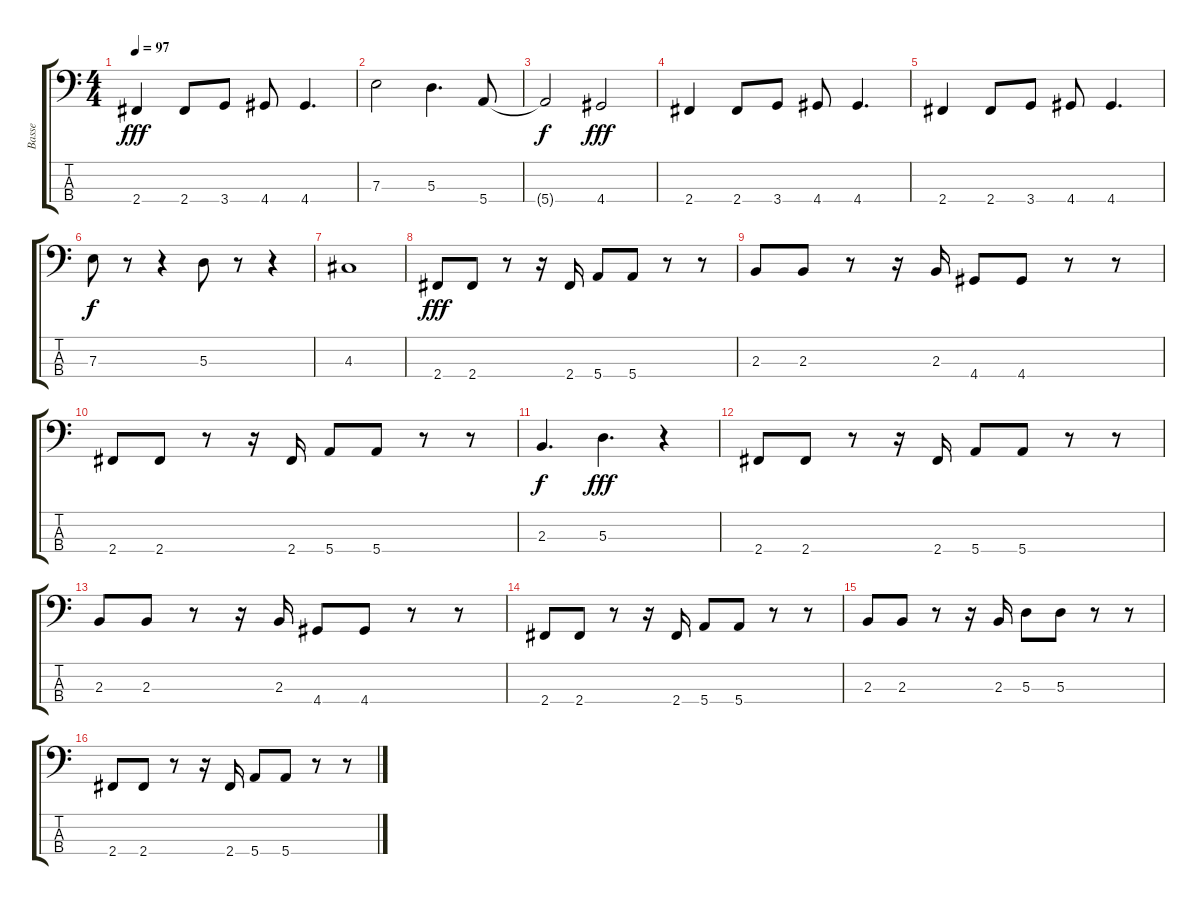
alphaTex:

\track ("Basse" "Basse") {instrument electricbassfinger}
\staff {score tabs}
\tuning (G2 D2 A1 E1) {hide}
\ts (4 4)
\tempo 97
\clef f4
\ks c
2.4.4{dy fff} 2.4.8 3.4.8 4.4.8 4.4.4{d} |
7.3.2 5.3.4{d} 5.4.8 |
5.4{t}.2{dy f} 4.4.2{dy fff} |
2.4.4 2.4.8 3.4.8 4.4.8 4.4.4{d} |
2.4.4 2.4.8 3.4.8 4.4.8 4.4.4{d} |
7.3.8{dy f} r.8 r.4 5.3.8 r.8 r.4 |
4.3.1 |
2.4.8{dy fff} 2.4.8 r.8 r.16 2.4.16 5.4.8 5.4.8 r.8 r.8 |
2.3.8 2.3.8 r.8 r.16 2.3.16 4.4.8 4.4.8 r.8 r.8 |
2.4.8 2.4.8 r.8 r.16 2.4.16 5.4.8 5.4.8 r.8 r.8 |
2.3.4{d dy f} 5.3.4{d dy fff} r.4 |
2.4.8 2.4.8 r.8 r.16 2.4.16 5.4.8 5.4.8 r.8 r.8 |
2.3.8 2.3.8 r.8 r.16 2.3.16 4.4.8 4.4.8 r.8 r.8 |
2.4.8 2.4.8 r.8 r.16 2.4.16 5.4.8 5.4.8 r.8 r.8 |
2.3.8 2.3.8 r.8 r.16 2.3.16 5.3.8 5.3.8 r.8 r.8 |
2.4.8 2.4.8 r.8 r.16 2.4.16 5.4.8 5.4.8 r.8 r.8
